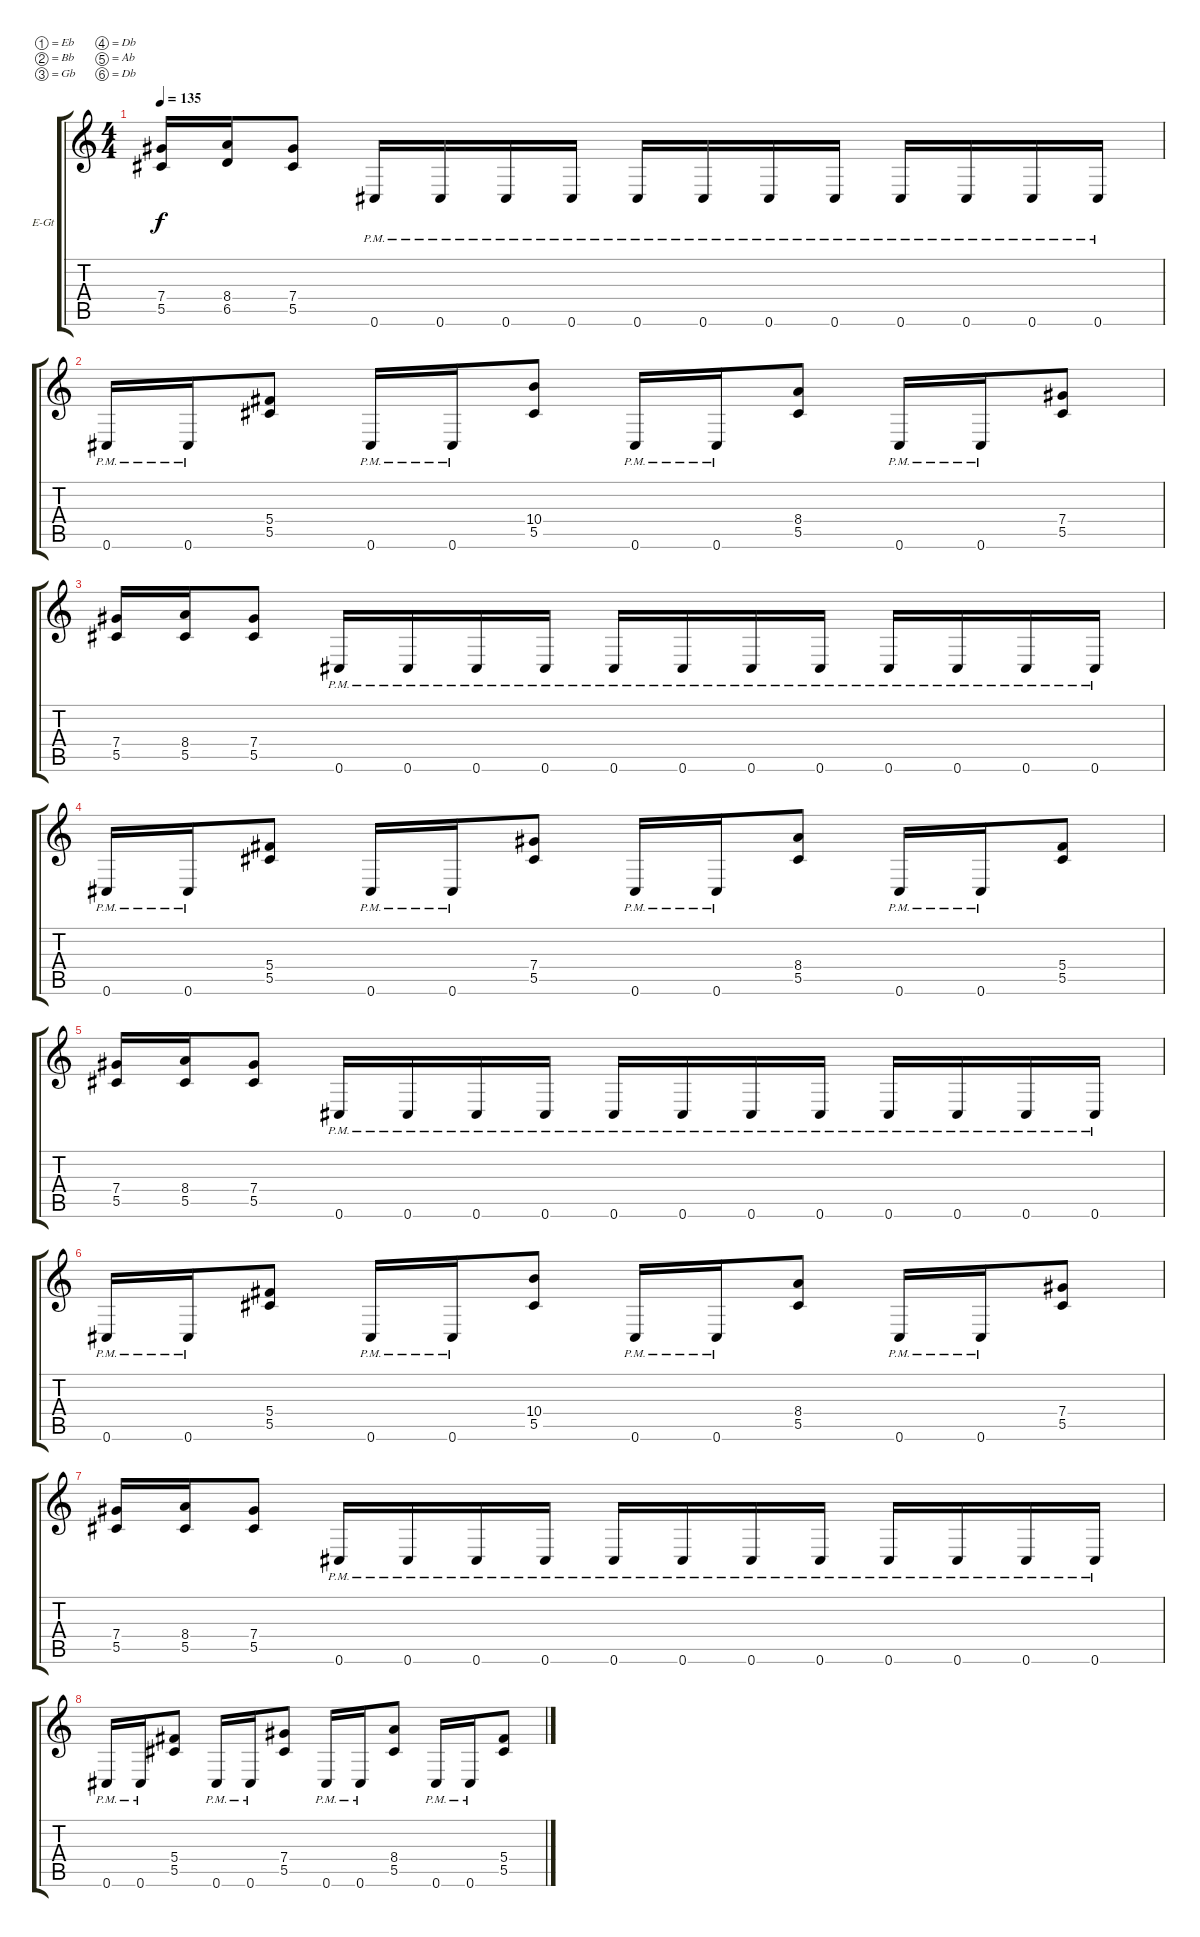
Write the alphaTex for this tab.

\bracketExtendMode groupsimilarinstruments
\firstSystemTrackNameOrientation horizontal
\otherSystemsTrackNameOrientation horizontal
\track ("Lead Guitar" "E-Gt") {instrument distortionguitar}
\staff {score tabs}
\tuning (Eb4 Bb3 Gb3 Db3 Ab2 Db2)
\ts (4 4)
\tempo 135
\clef g2
\ks c
(7.4 5.5).16{dy f} (8.4 6.5).16 (7.4 5.5).8 0.6{pm}.16 0.6{pm}.16 0.6{pm}.16 0.6{pm}.16 0.6{pm}.16 0.6{pm}.16 0.6{pm}.16 0.6{pm}.16 0.6{pm}.16 0.6{pm}.16 0.6{pm}.16 0.6{pm}.16 |
0.6{pm}.16 0.6{pm}.16 (5.4 5.5).8 0.6{pm}.16 0.6{pm}.16 (10.4 5.5).8 0.6{pm}.16 0.6{pm}.16 (8.4 5.5).8 0.6{pm}.16 0.6{pm}.16 (7.4 5.5).8 |
(7.4 5.5).16 (8.4 5.5).16 (7.4 5.5).8 0.6{pm}.16 0.6{pm}.16 0.6{pm}.16 0.6{pm}.16 0.6{pm}.16 0.6{pm}.16 0.6{pm}.16 0.6{pm}.16 0.6{pm}.16 0.6{pm}.16 0.6{pm}.16 0.6{pm}.16 |
0.6{pm}.16 0.6{pm}.16 (5.4 5.5).8 0.6{pm}.16 0.6{pm}.16 (7.4 5.5).8 0.6{pm}.16 0.6{pm}.16 (8.4 5.5).8 0.6{pm}.16 0.6{pm}.16 (5.4 5.5).8 |
(7.4 5.5).16 (8.4 5.5).16 (7.4 5.5).8 0.6{pm}.16 0.6{pm}.16 0.6{pm}.16 0.6{pm}.16 0.6{pm}.16 0.6{pm}.16 0.6{pm}.16 0.6{pm}.16 0.6{pm}.16 0.6{pm}.16 0.6{pm}.16 0.6{pm}.16 |
0.6{pm}.16 0.6{pm}.16 (5.4 5.5).8 0.6{pm}.16 0.6{pm}.16 (10.4 5.5).8 0.6{pm}.16 0.6{pm}.16 (8.4 5.5).8 0.6{pm}.16 0.6{pm}.16 (7.4 5.5).8 |
(7.4 5.5).16 (8.4 5.5).16 (7.4 5.5).8 0.6{pm}.16 0.6{pm}.16 0.6{pm}.16 0.6{pm}.16 0.6{pm}.16 0.6{pm}.16 0.6{pm}.16 0.6{pm}.16 0.6{pm}.16 0.6{pm}.16 0.6{pm}.16 0.6{pm}.16 |
0.6{pm}.16 0.6{pm}.16 (5.4 5.5).8 0.6{pm}.16 0.6{pm}.16 (7.4 5.5).8 0.6{pm}.16 0.6{pm}.16 (8.4 5.5).8 0.6{pm}.16 0.6{pm}.16 (5.4 5.5).8
